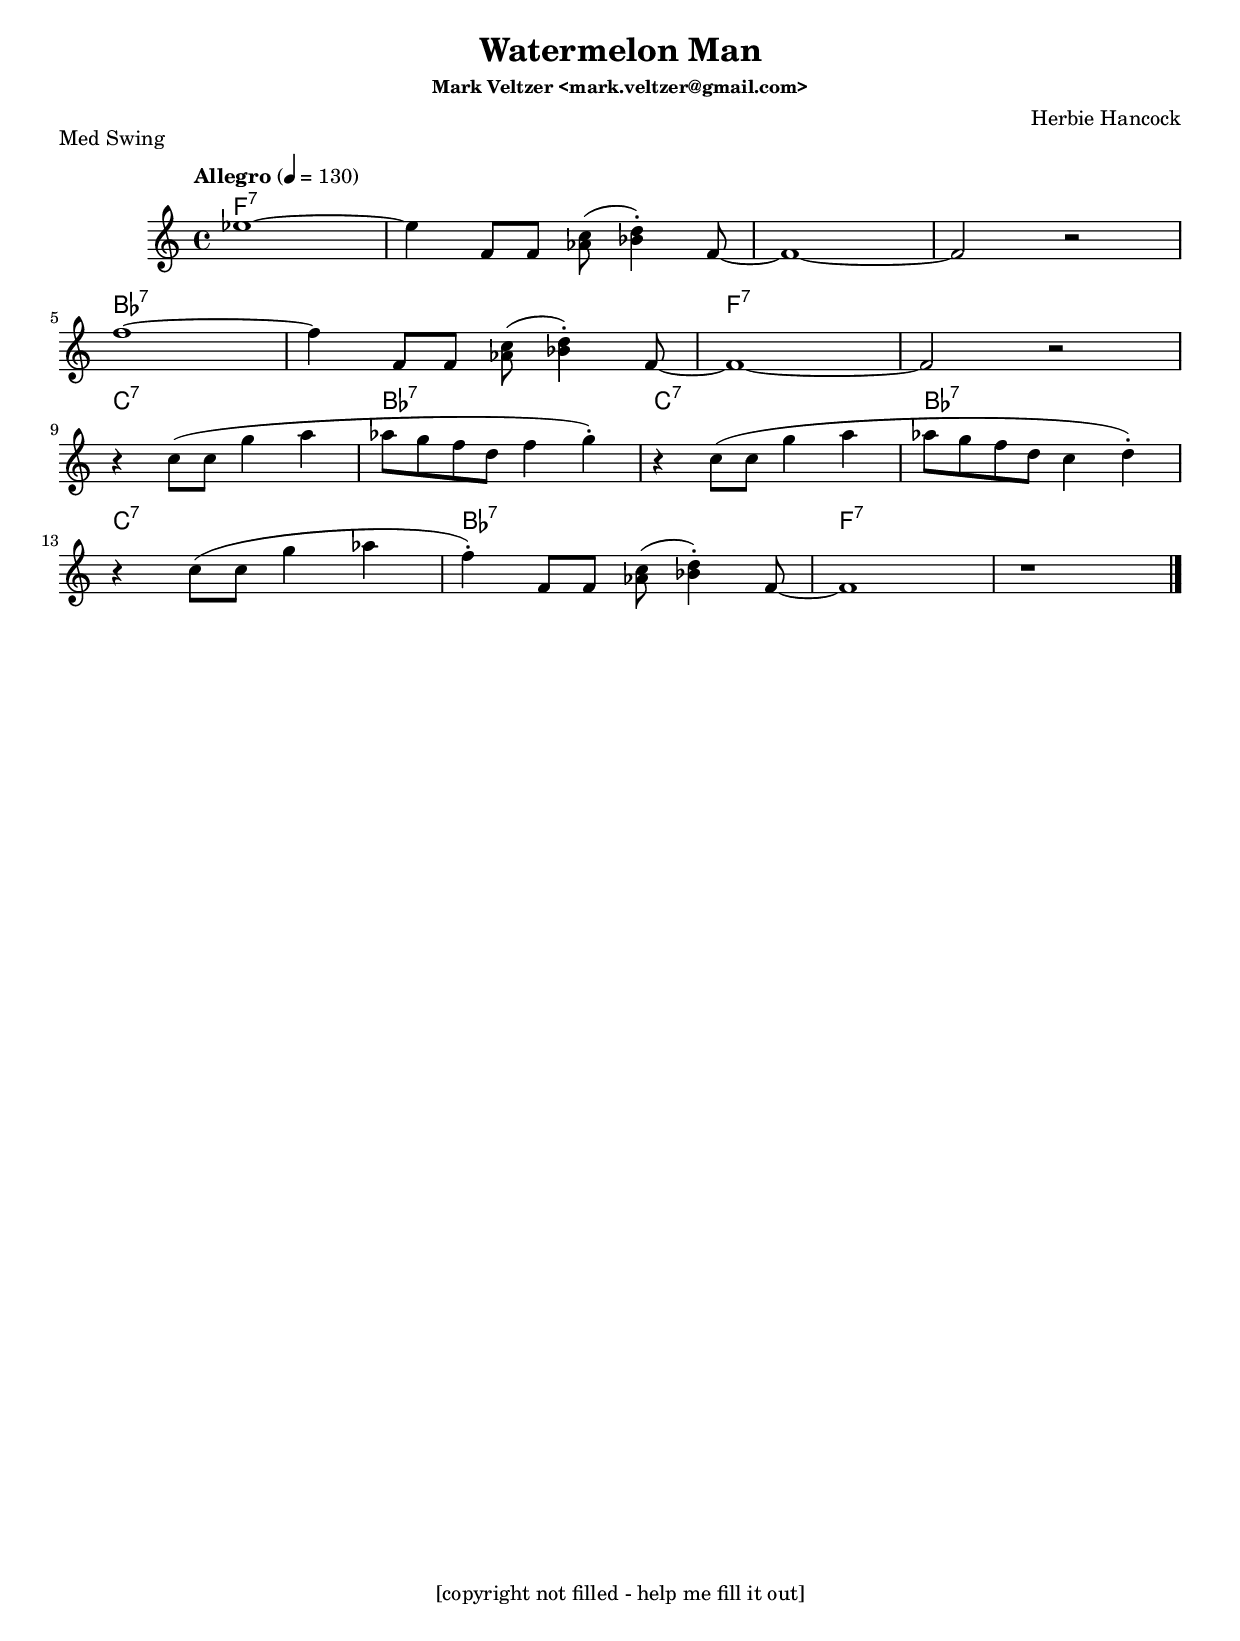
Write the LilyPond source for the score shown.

\include "src/include/common.lyi"
\header {
	title="Watermelon Man"
	composer="Herbie Hancock"
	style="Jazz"
	piece="Med Swing"

	uuid="359f7428-a26f-11df-ad8c-0019d11e5a41"
}

%{
	TODO:
	- turn the tune relative
%}

myChords=\chordmode {
	\set chordChanges = ##t
	\startSong
	\repeat volta 2 {
		f1:7 | f1:7 | f1:7 | f1:7 | \myEndLine
		bes1:7 | bes1:7 | f1:7 | f1:7 | \myEndLine
		c1:7 | bes1:7 | c1:7 | bes1:7 | \myEndLine
		c1:7 | bes1:7 | f1:7 | f1:7 | \myEndLine
	}
	\endSong
}

myVoice={
	\key c \major
	\time 4/4
	%% http://veltzer.net/blog/blog/2010/08/14/musical-tempo-table/
	\tempo "Allegro" 4 = 130

	ees''1 ~ | ees''4 f'8 f'8 <aes' c''> ( <bes' d''>4-. ) f'8 ~ | f'1 ~ | f'2 r2 |
	f''1 ~ | f''4 f'8 f'8 <aes' c''> ( <bes' d''>4-. ) f'8 ~ | f'1 ~ | f'2 r2 |
	r4 c''8 ( c''8 g''4 a''4 | aes''8 g''8 f''8 d''8 f''4 g''-. ) |
	r4 c''8 ( c''8 g''4 a''4 | aes''8 g''8 f''8 d''8 c''4 d''-. ) |
	r4 c''8 ( c''8 g''4 aes''4 | f''-. ) f'8 f'8 <aes' c''> ( <bes' d''>4-. ) f'8 ~ | f'1 | r1 |
}
%% score for printing
\score {
	<<
		\new ChordNames="mychords" \myChords
		\new Voice="myvoice" \myVoice
	>>
	\layout {
	}
}
%% score for midi
\score {
	\unfoldRepeats
	<<
		\new ChordNames="mychords" \myChords
		\new Voice="myvoice" \myVoice
	>>
	\midi {
	}
}
